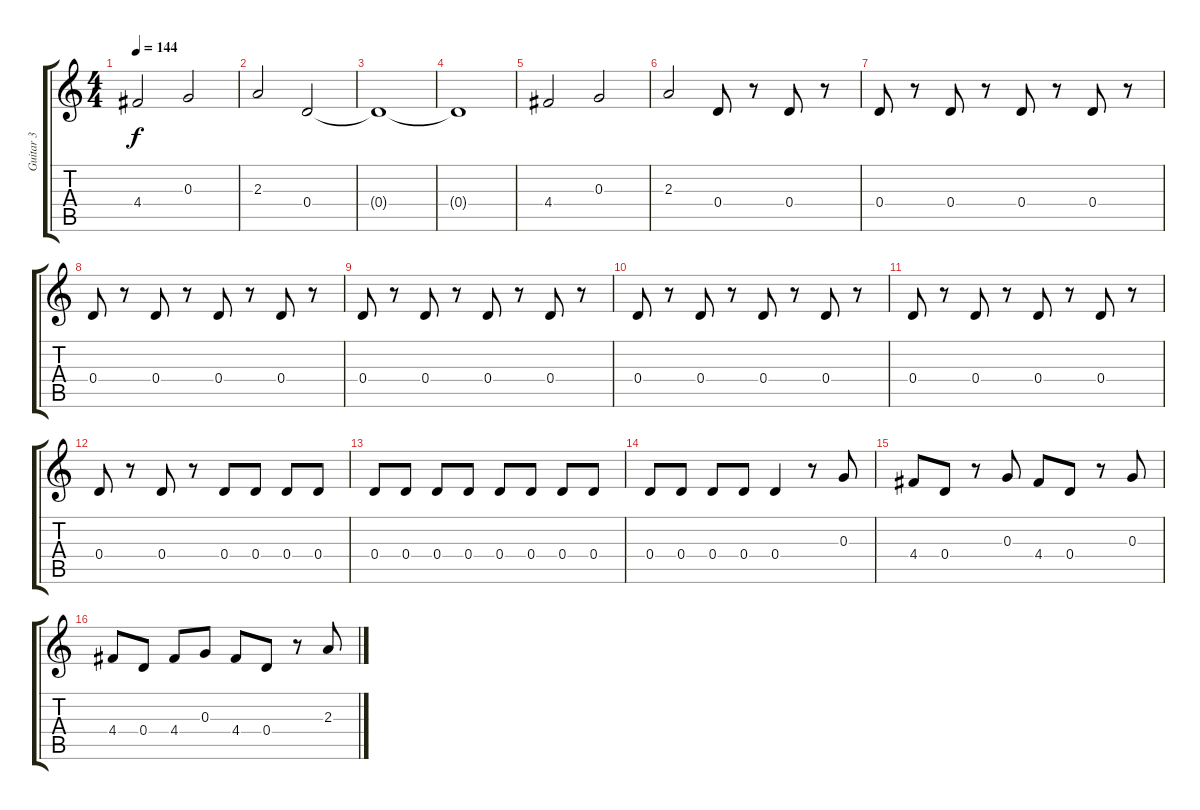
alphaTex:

\track ("Guitar 3" "Guitar 3") {instrument acousticguitarnylon}
\staff {score tabs}
\tuning (E4 B3 G3 D3 A2 E2) {hide}
\ts (4 4)
\tempo 144
\clef g2
\ks c
4.4.2{dy f} 0.3.2 |
2.3.2 0.4.2 |
0.4{t}.1 |
0.4{t}.1 |
4.4.2 0.3.2 |
2.3.2 0.4.8 r.8 0.4.8 r.8 |
0.4.8 r.8 0.4.8 r.8 0.4.8 r.8 0.4.8 r.8 |
0.4.8 r.8 0.4.8 r.8 0.4.8 r.8 0.4.8 r.8 |
0.4.8 r.8 0.4.8 r.8 0.4.8 r.8 0.4.8 r.8 |
0.4.8 r.8 0.4.8 r.8 0.4.8 r.8 0.4.8 r.8 |
0.4.8 r.8 0.4.8 r.8 0.4.8 r.8 0.4.8 r.8 |
0.4.8 r.8 0.4.8 r.8 0.4.8 0.4.8 0.4.8 0.4.8 |
0.4.8 0.4.8 0.4.8 0.4.8 0.4.8 0.4.8 0.4.8 0.4.8 |
0.4.8 0.4.8 0.4.8 0.4.8 0.4.4 r.8 0.3.8 |
4.4.8 0.4.8 r.8 0.3.8 4.4.8 0.4.8 r.8 0.3.8 |
4.4.8 0.4.8 4.4.8 0.3.8 4.4.8 0.4.8 r.8 2.3.8
